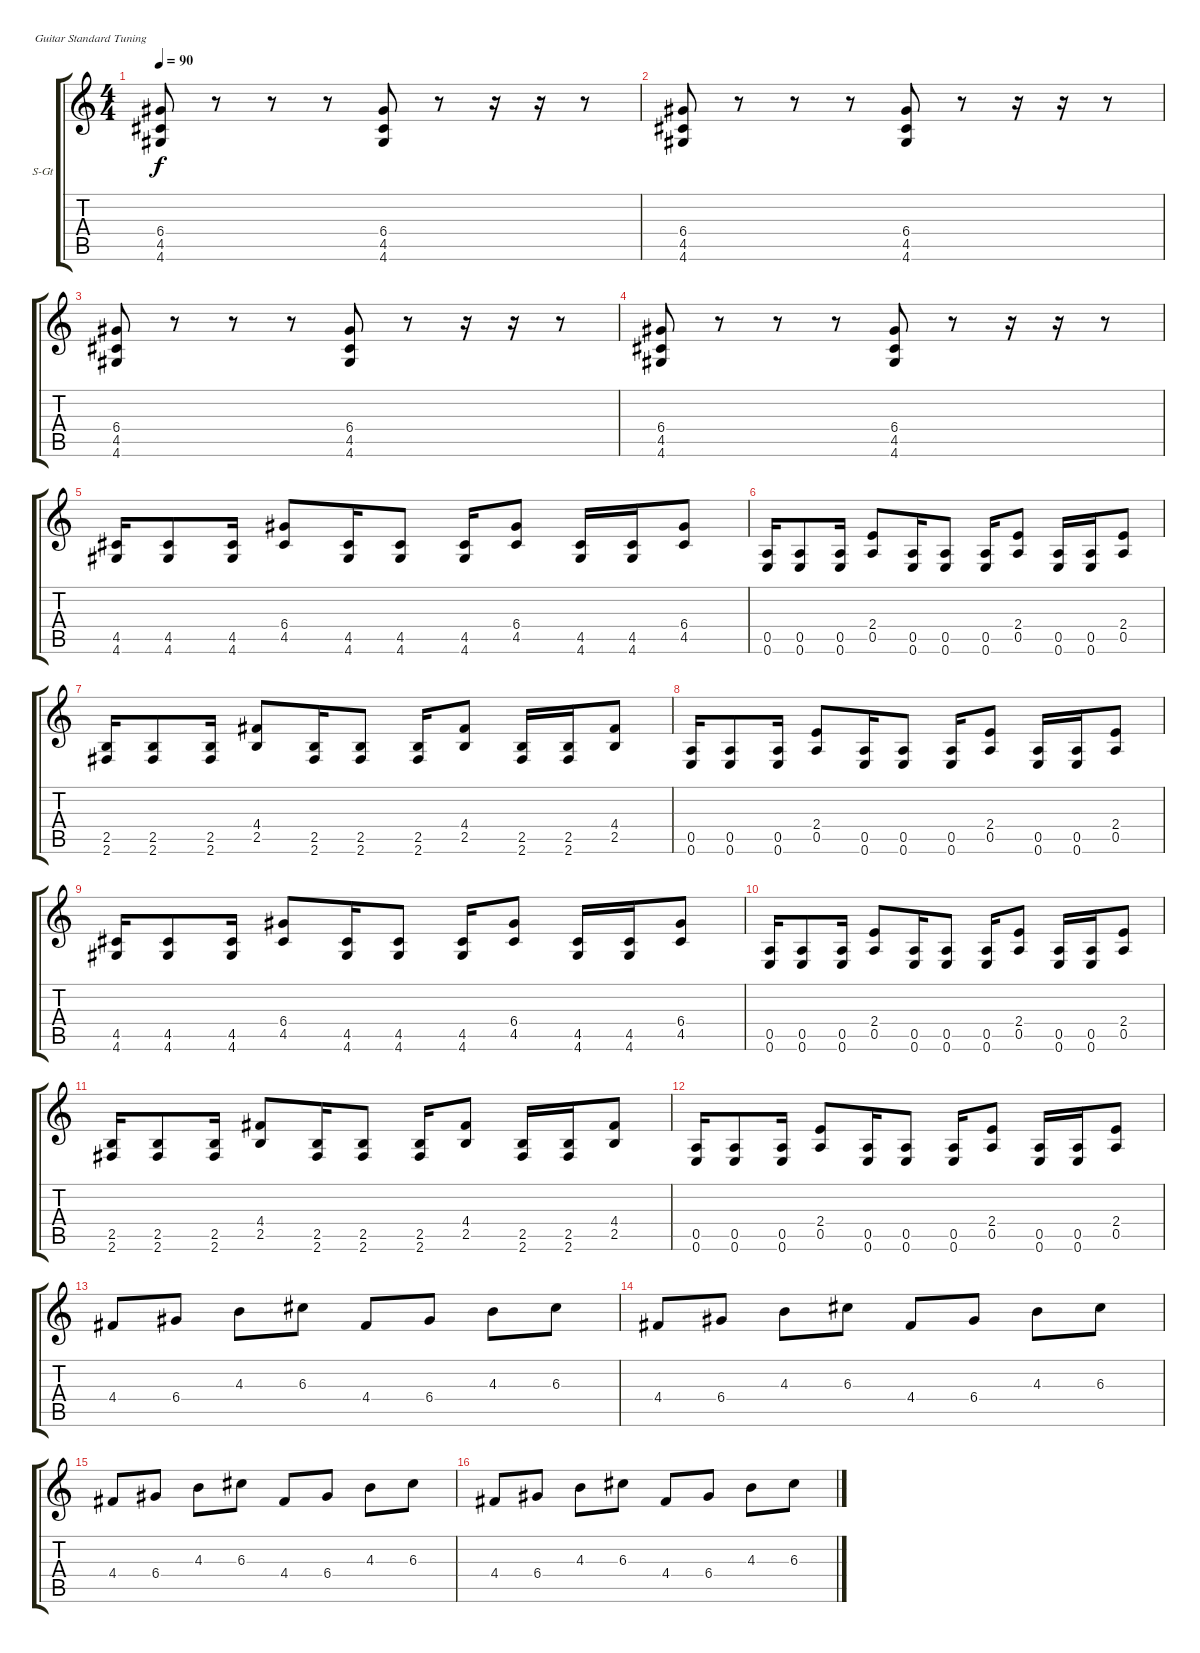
\bracketExtendMode groupsimilarinstruments
\firstSystemTrackNameOrientation horizontal
\otherSystemsTrackNameOrientation horizontal
\track ("Track 1" "S-Gt") {instrument acousticguitarsteel}
\staff {score tabs}
\tuning (E4 B3 G3 D3 A2 E2)
\ts (4 4)
\tempo 90
\clef g2
\ks c
(6.4 4.5 4.6).8{dy f} r.8 r.8 r.8 (6.4 4.5 4.6).8 r.8 r.16 r.16 r.8 |
(6.4 4.5 4.6).8 r.8 r.8 r.8 (6.4 4.5 4.6).8 r.8 r.16 r.16 r.8 |
(6.4 4.5 4.6).8 r.8 r.8 r.8 (6.4 4.5 4.6).8 r.8 r.16 r.16 r.8 |
(6.4 4.5 4.6).8 r.8 r.8 r.8 (6.4 4.5 4.6).8 r.8 r.16 r.16 r.8 |
(4.5 4.6).16 (4.5 4.6).8 (4.5 4.6).16 (6.4 4.5).8 (4.5 4.6).16 (4.5 4.6).8 (4.5 4.6).16 (6.4 4.5).8 (4.5 4.6).16 (4.5 4.6).16 (6.4 4.5).8 |
(0.5 0.6).16 (0.5 0.6).8 (0.5 0.6).16 (2.4 0.5).8 (0.5 0.6).16 (0.5 0.6).8 (0.5 0.6).16 (2.4 0.5).8 (0.5 0.6).16 (0.5 0.6).16 (2.4 0.5).8 |
(2.5 2.6).16 (2.5 2.6).8 (2.5 2.6).16 (4.4 2.5).8 (2.5 2.6).16 (2.5 2.6).8 (2.5 2.6).16 (4.4 2.5).8 (2.5 2.6).16 (2.5 2.6).16 (4.4 2.5).8 |
(0.5 0.6).16 (0.5 0.6).8 (0.5 0.6).16 (2.4 0.5).8 (0.5 0.6).16 (0.5 0.6).8 (0.5 0.6).16 (2.4 0.5).8 (0.5 0.6).16 (0.5 0.6).16 (2.4 0.5).8 |
(4.5 4.6).16 (4.5 4.6).8 (4.5 4.6).16 (6.4 4.5).8 (4.5 4.6).16 (4.5 4.6).8 (4.5 4.6).16 (6.4 4.5).8 (4.5 4.6).16 (4.5 4.6).16 (6.4 4.5).8 |
(0.5 0.6).16 (0.5 0.6).8 (0.5 0.6).16 (2.4 0.5).8 (0.5 0.6).16 (0.5 0.6).8 (0.5 0.6).16 (2.4 0.5).8 (0.5 0.6).16 (0.5 0.6).16 (2.4 0.5).8 |
(2.5 2.6).16 (2.5 2.6).8 (2.5 2.6).16 (4.4 2.5).8 (2.5 2.6).16 (2.5 2.6).8 (2.5 2.6).16 (4.4 2.5).8 (2.5 2.6).16 (2.5 2.6).16 (4.4 2.5).8 |
(0.5 0.6).16 (0.5 0.6).8 (0.5 0.6).16 (2.4 0.5).8 (0.5 0.6).16 (0.5 0.6).8 (0.5 0.6).16 (2.4 0.5).8 (0.5 0.6).16 (0.5 0.6).16 (2.4 0.5).8 |
4.4.8 6.4.8 4.3.8 6.3.8 4.4.8 6.4.8 4.3.8 6.3.8 |
4.4.8 6.4.8 4.3.8 6.3.8 4.4.8 6.4.8 4.3.8 6.3.8 |
4.4.8 6.4.8 4.3.8 6.3.8 4.4.8 6.4.8 4.3.8 6.3.8 |
4.4.8 6.4.8 4.3.8 6.3.8 4.4.8 6.4.8 4.3.8 6.3.8
